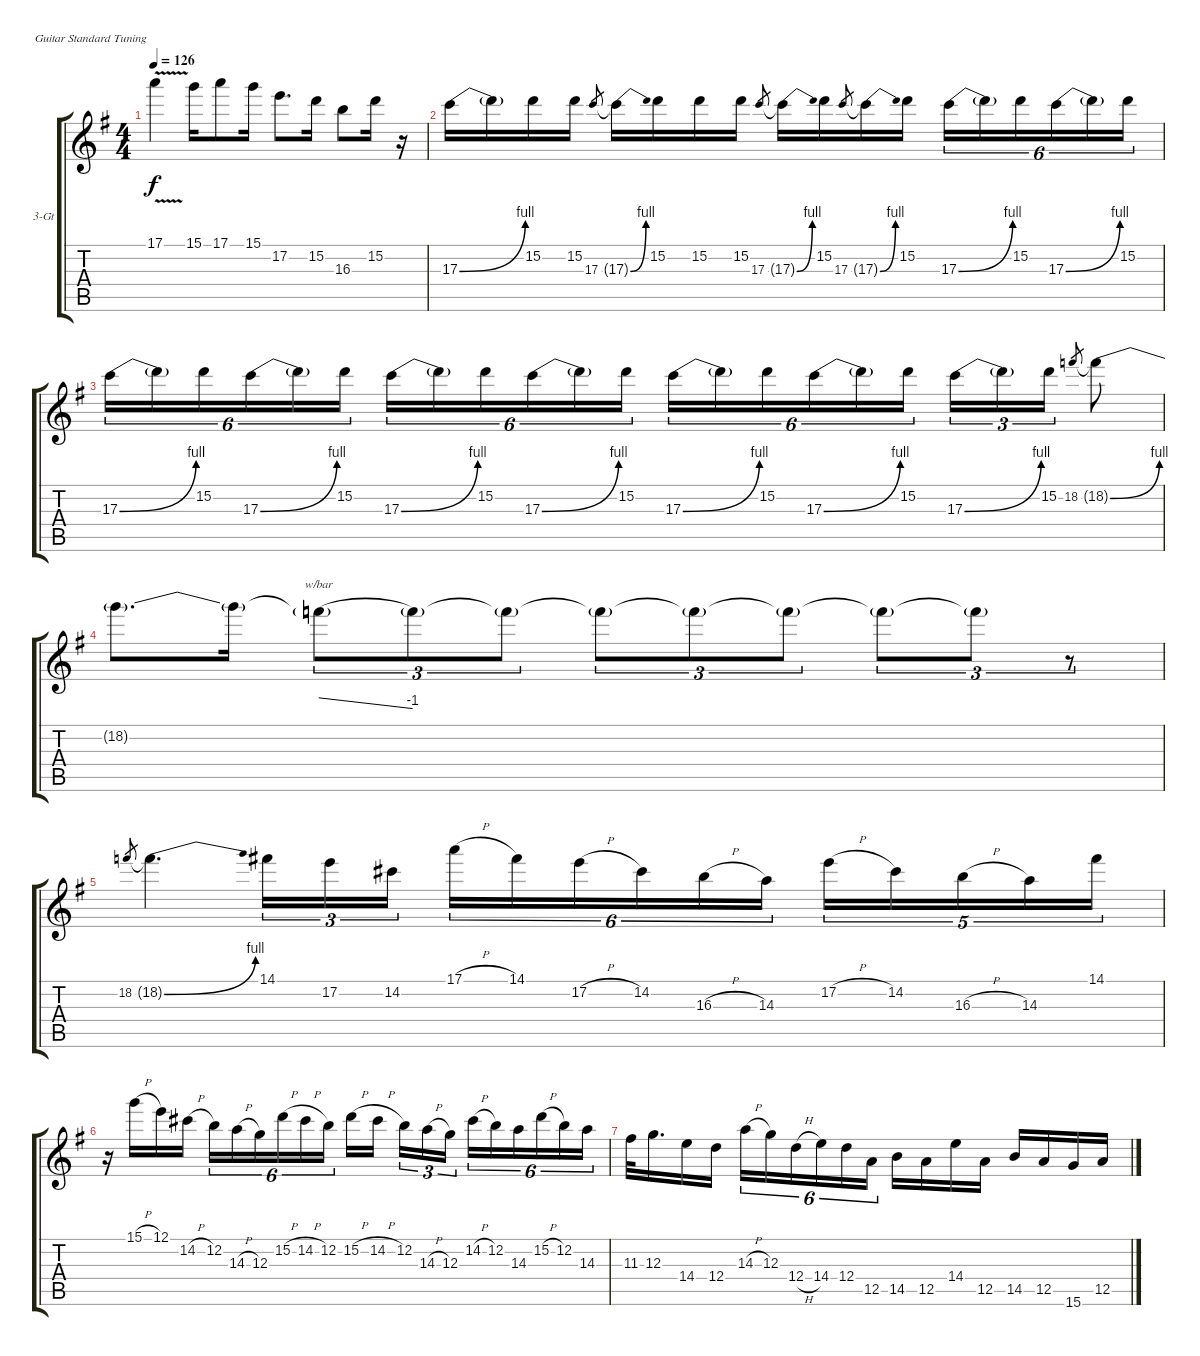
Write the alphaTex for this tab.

\defaultSystemsLayout 4
\bracketExtendMode groupsimilarinstruments
\firstSystemTrackNameOrientation horizontal
\otherSystemsTrackNameOrientation horizontal
\track ("Guitar 3" "3-Gt") {instrument distortionguitar}
\staff {score tabs}
\tuning (E4 B3 G3 D3 A2 E2)
\ts (4 4)
\tempo 126
\clef g2
\scale
0.944515
\ks g
17.1{v t}.4{dy f} 15.1.16 17.1.8 15.1.16 17.2.8{d} 15.2.16 16.3.8 15.2.16 r.16 |
\scale
1.05549 17.3{be (bend 0 0 15 4)}.16 17.3{t}.16 15.2.16 15.2.16 17.3.8{gr} 17.3{be (bend 0 0 15 4) t}.16 15.2.16 15.2.16 15.2.16 17.3.8{gr} 17.3{be (bend 0 0 15 4) t}.16 15.2.16 17.3.8{gr} 17.3{be (bend 0 0 15 4) t}.16 15.2.16 17.3{be (bend 0 0 15 4)}.16{tu (6 4)} 17.3{t}.16{tu (6 4)} 15.2.16{tu (6 4)} 17.3{be (bend 0 0 15 4)}.16{tu (6 4)} 17.3{t}.16{tu (6 4)} 15.2.16{tu (6 4)} |
\scale
0.944515 17.3{be (bend 0 0 15 4)}.16{tu (6 4)} 17.3{t}.16{tu (6 4)} 15.2.16{tu (6 4)} 17.3{be (bend 0 0 15 4)}.16{tu (6 4)} 17.3{t}.16{tu (6 4)} 15.2.16{tu (6 4)} 17.3{be (bend 0 0 15 4)}.16{tu (6 4)} 17.3{t}.16{tu (6 4)} 15.2.16{tu (6 4)} 17.3{be (bend 0 0 15 4)}.16{tu (6 4)} 17.3{t}.16{tu (6 4)} 15.2.16{tu (6 4)} 17.3{be (bend 0 0 15 4)}.16{tu (6 4)} 17.3{t}.16{tu (6 4)} 15.2.16{tu (6 4)} 17.3{be (bend 0 0 15 4)}.16{tu (6 4)} 17.3{t}.16{tu (6 4)} 15.2.16{tu (6 4)} 17.3{be (bend 0 0 15 4)}.16{tu (3 2)} 17.3{t}.16{tu (3 2)} 15.2.16{tu (3 2)} 18.2.8{gr} 18.2{be (bend 0 0 15 4) t}.8 |
\scale
1.05549 18.2{t}.8{d} 18.2{t}.16 18.2{t}.8{tu (3 2) tbe (dive default 0 0 45 -4)} 18.2{t}.8{tu (3 2)} 18.2{t}.8{tu (3 2)} 18.2{t}.8{tu (3 2)} 18.2{t}.8{tu (3 2)} 18.2{t}.8{tu (3 2)} 18.2{t}.8{tu (3 2)} 18.2{t}.8{tu (3 2)} r.8{tu (3 2)} |
\scale
0.944515 18.2.8{gr} 18.2{be (bend 0 0 15 4) t}.4{d} 14.1.16{tu (3 2)} 17.2.16{tu (3 2)} 14.2.16{tu (3 2)} 17.1{h}.16{tu (6 4)} 14.1.16{tu (6 4)} 17.2{h}.16{tu (6 4)} 14.2.16{tu (6 4)} 16.3{h}.16{tu (6 4)} 14.3.16{tu (6 4)} 17.2{h}.16{tu (5 4)} 14.2.16{tu (5 4)} 16.3{h}.16{tu (5 4)} 14.3.16{tu (5 4)} 14.1.16{tu (5 4)} |
\scale
1.05549 r.16 15.1{h}.16 12.1.16 14.2{h}.16 12.2.16{tu (6 4)} 14.3{h}.16{tu (6 4)} 12.3.16{tu (6 4)} 15.2{h}.16{tu (6 4)} 14.2{h}.16{tu (6 4)} 12.2.16{tu (6 4)} 15.2{h}.16 14.2{h}.16 12.2.16{tu (3 2)} 14.3{h}.16{tu (3 2)} 12.3.16{tu (3 2)} 14.2{h}.16{tu (6 4)} 12.2.16{tu (6 4)} 14.3.16{tu (6 4)} 15.2{h}.16{tu (6 4)} 12.2.16{tu (6 4)} 14.3.16{tu (6 4)} |
\scale
0.944515 11.3.32 12.3.16{d} 14.4.16 12.4.16 14.3{h}.16{tu (6 4)} 12.3.16{tu (6 4)} 12.4{h}.16{tu (6 4)} 14.4.16{tu (6 4)} 12.4.16{tu (6 4)} 12.5.16{tu (6 4)} 14.5.16 12.5.16 14.4.16 12.5.16 14.5.16 12.5.16 15.6.16 12.5.16
